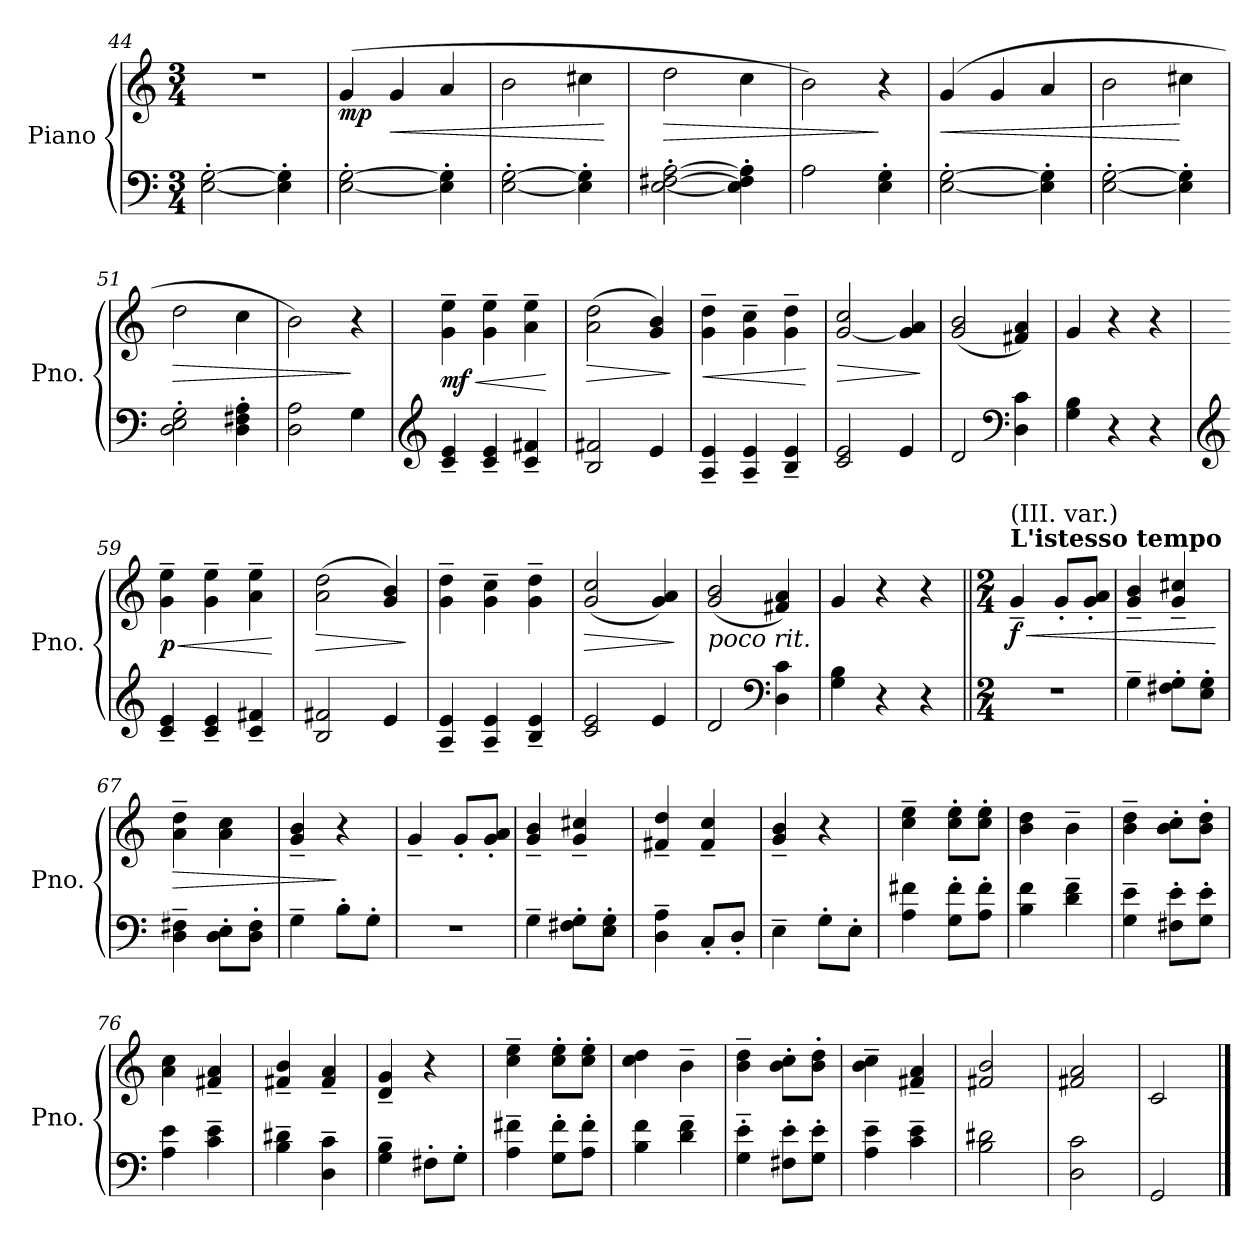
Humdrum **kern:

**kern	**kern	**dynam
*part1	*part1	*part1
*staff2	*staff1	*staff1/2
*I"Piano	*	*
*I'Pno.	*	*
*clefF4	*clefG2	*
*k[]	*k[]	*
*M3/4	*M3/4	*
=44	=44	=44
[2E\' [2G\'	2.r	.
4E\]' 4G\]'	.	.
=45	=45	=45
!	!	!LO:DY:b
[2E\' [2G\'	(>4g/	mp
!	!	!LO:HP:b
.	4g/	<
4E\]' 4G\]'	4a/	.
=46	=46	=46
[2E\' [2G\'	2b\	.
4E\]' 4G\]'	4cc#X\	.
.	.	[
=47	=47	=47
!	!	!LO:HP:b
[2E\' [2F#X\' [2A\'	2dd\	>
4E\]' 4F#\]' 4A\]'	4cc\	.
=48	=48	=48
2A\	2b\)	.
4E\' 4G\'	4r	]
=49	=49	=49
!	!	!LO:HP:b
[2E\' [2G\'	(>4g/	<
.	4g/	.
4E\]' 4G\]'	4a/	.
!!LO:LB:g=z
=50	=50	=50
[2E\' [2G\'	2b\	.
4E\]' 4G\]'	4cc#X\	[
=51	=51	=51
!	!	!LO:HP:b
2D\' 2E\' 2G\'	2dd\	>
4D\' 4F#X\' 4A\'	4cc\	.
=52	=52	=52
2D\ 2A\	2b\)	.
4G\	4r	]
=53	=53	=53
*clefG2	*	*
!	!	!LO:HP:b
!	!	!LO:DY:n=1:b
4c/~ 4e/~	4g\~ 4ee\~	< mf
4c/~ 4e/~	4g\~ 4ee\~	.
4c/~ 4f#X/~	4a\~ 4ee\~	.
.	.	[
=54	=54	=54
!	!	!LO:HP:b
2B/ 2f#X/	(>2a\ 2dd\	>
4e/	4g/ 4b/)	.
.	.	]
=55	=55	=55
!	!	!LO:HP:b
4A/~ 4e/~	4g\~ 4dd\~	<
4A/~ 4e/~	4g\~ 4cc\~	.
4B/~ 4e/~	4g\~ 4dd\~	.
.	.	[
=56	=56	=56
!	!	!LO:HP:b
2c/ 2e/	[2g/ 2cc/	>
4e/	4g/] 4a/	.
.	.	]
=57	=57	=57
2d/	(<2g/ 2b/	.
*clefF4	*	*
4D\ 4c\	4f#X/ 4a/)	.
=58	=58	=58
4G\ 4B\	4g/	.
4r	4r	.
4r	4r	.
!!LO:LB:g=z
=59	=59	=59
*clefG2	*	*
!	!	!LO:HP:b
!	!	!LO:DY:n=1:b
4c/~ 4e/~	4g\~ 4ee\~	< p
4c/~ 4e/~	4g\~ 4ee\~	.
4c/~ 4f#X/~	4a\~ 4ee\~	.
.	.	[
=60	=60	=60
!	!	!LO:HP:b
2B/ 2f#X/	(>2a\ 2dd\	>
4e/	4g/ 4b/)	.
.	.	]
=61	=61	=61
4A/~ 4e/~	4g\~ 4dd\~	.
4A/~ 4e/~	4g\~ 4cc\~	.
4B/~ 4e/~	4g\~ 4dd\~	.
=62	=62	=62
!	!	!LO:HP:b
2c/ 2e/	(>2g/ 2cc/	>
4e/	4g/ 4a/)	.
.	.	]
=63	=63	=63
!	!LO:TX:b:i:t=poco rit.	!
2d/	(<2g/ 2b/	.
*clefF4	*	*
4D\ 4c\	4f#X/ 4a/)	.
=64	=64	=64
4G\ 4B\	4g/	.
4r	4r	.
4r	4r	.
=65||	=65||	=65||
*M2/4	*M2/4	*
!	!LO:TX:a:B:t=L'istesso tempo	!
!	!LO:TX:a:t=(III. var.)	!
!	!	!LO:HP:b
!	!	!LO:DY:n=1:b
2r	4g~/	< f
.	8g'/L	.
.	8g/' 8a/'J	.
=66	=66	=66
4G~\	4g/~ 4b/~	.
8F#X\' 8G\'L	4g/~ 4cc#X/~	.
8E\' 8G\'J	.	.
.	.	[
=67	=67	=67
!	!	!LO:HP:b
4D\~ 4F#X\~	4a\~ 4dd\~	>
8D\' 8E\'L	4a\ 4cc\	.
8D\' 8F#\'J	.	.
!!LO:LB:g=z
=68	=68	=68
4G~\	4g/~ 4b/~	.
8B'\L	4r	]
8G'\J	.	.
=69	=69	=69
2r	4g~/	.
.	8g'/L	.
.	8g/' 8a/'J	.
=70	=70	=70
4G~\	4g/~ 4b/~	.
8F#X\' 8G\'L	4g/~ 4cc#X/~	.
8E\' 8G\'J	.	.
=71	=71	=71
4D\~ 4A\~	4f#X/~ 4dd/~	.
8C'/L	4f#/~ 4cc/~	.
8D'/J	.	.
=72	=72	=72
4E~\	4g/~ 4b/~	.
8G'\L	4r	.
8E'\J	.	.
=73	=73	=73
4A\ 4f#X\	4cc\~ 4ee\~	.
!	!	!LO:DY:b
!	!	!LO:DY:n=1:b
8G\' 8f#\'L	8cc\' 8ee\'L	other-dynamics f
8A\' 8f#\'J	8cc\' 8ee\'J	.
=74	=74	=74
4B\ 4f\	4b\ 4dd\	.
4d\~ 4f\~	4b~\	.
=75	=75	=75
4G\~ 4e\~	4b\~ 4dd\~	.
8F#X\' 8e\'L	8b\' 8cc\'L	.
8G\' 8e\'J	8b\' 8dd\'J	.
=76	=76	=76
4A\ 4e\	4a\ 4cc\	.
4c\~ 4e\~	4f#X/~ 4a/~	.
!!LO:LB:g=z
=77	=77	=77
4B\~ 4d#X\~	4f#X/~ 4b/~	.
4D\~ 4c\~	4f#/~ 4a/~	.
=78	=78	=78
4G\~ 4B\~	4d/~ 4g/~	.
8F#X'\L	4r	.
8G'\J	.	.
=79	=79	=79
4A\~ 4f#X\~	4cc\~ 4ee\~	.
8G\' 8f#\'L	8cc\' 8ee\'L	.
8A\' 8f#\'J	8cc\' 8ee\'J	.
=80	=80	=80
4B\ 4f\	4cc\ 4dd\	.
4d\~ 4f\~	4b~\	.
=81	=81	=81
4G\~' 4e\~'	4b\~ 4dd\~	.
8F#X\' 8e\'L	8b\' 8cc\'L	.
8G\' 8e\'J	8b\' 8dd\'J	.
=82	=82	=82
4A\~ 4e\~	4b\~ 4cc\~	.
4c\~ 4e\~	4f#X/~ 4a/~	.
=83	=83	=83
2B\ 2d#X\	2f#X/ 2b/	.
=84	=84	=84
2D\ 2c\	2f#X/ 2a/	.
=85	=85	=85
2GG/	2c/	.
==	==	==
*-	*-	*-
